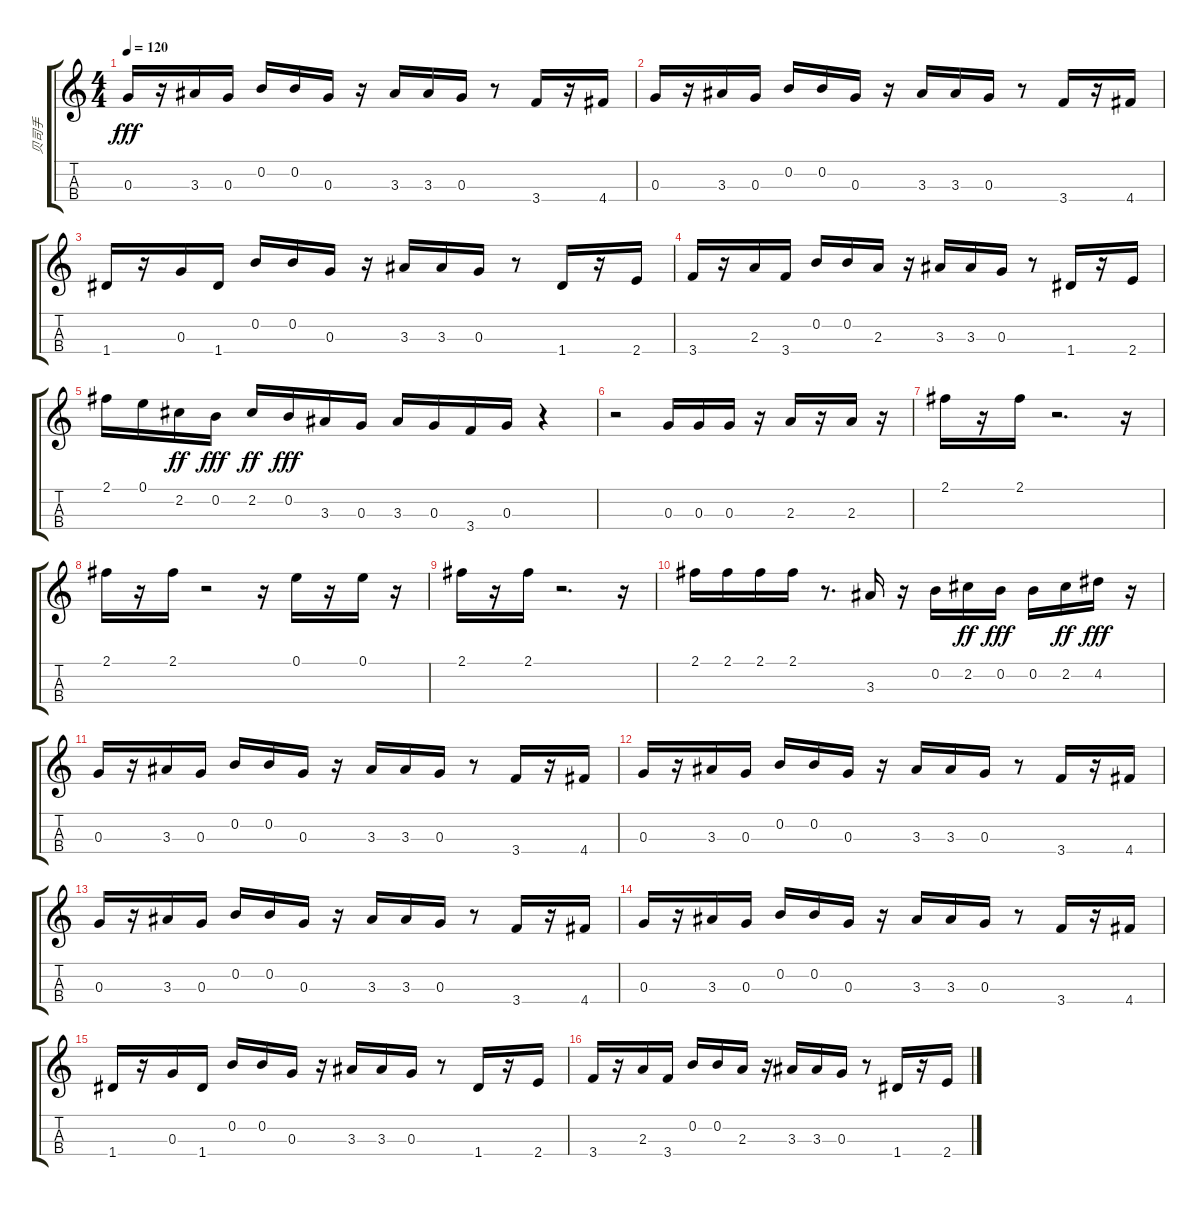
\track ("贝司手" "贝司手") {instrument electricbassfinger}
\staff {score tabs}
\tuning (E4 B3 G3 D3) {hide}
\ts (4 4)
\tempo 120
\clef g2
\ks c
0.3.16{dy fff} r.16 3.3.16 0.3.16 0.2.16 0.2.16 0.3.16 r.16 3.3.16 3.3.16 0.3.16 r.8 3.4.16 r.16 4.4.16 |
0.3.16 r.16 3.3.16 0.3.16 0.2.16 0.2.16 0.3.16 r.16 3.3.16 3.3.16 0.3.16 r.8 3.4.16 r.16 4.4.16 |
1.4.16 r.16 0.3.16 1.4.16 0.2.16 0.2.16 0.3.16 r.16 3.3.16 3.3.16 0.3.16 r.8 1.4.16 r.16 2.4.16 |
3.4.16 r.16 2.3.16 3.4.16 0.2.16 0.2.16 2.3.16 r.16 3.3.16 3.3.16 0.3.16 r.8 1.4.16 r.16 2.4.16 |
2.1.16 0.1.16 2.2.16{dy ff} 0.2.16{dy fff} 2.2.16{dy ff} 0.2.16{dy fff} 3.3.16 0.3.16 3.3.16 0.3.16 3.4.16 0.3.16 r.4 |
r.2 0.3.16 0.3.16 0.3.16 r.16 2.3.16 r.16 2.3.16 r.16 |
2.1.16 r.16 2.1.16 r.2{d} r.16 |
2.1.16 r.16 2.1.16 r.2 r.16 0.1.16 r.16 0.1.16 r.16 |
2.1.16 r.16 2.1.16 r.2{d} r.16 |
2.1.16 2.1.16 2.1.16 2.1.16 r.8{d} 3.3.16 r.16 0.2.16 2.2.16{dy ff} 0.2.16{dy fff} 0.2.16 2.2.16{dy ff} 4.2.16{dy fff} r.16 |
0.3.16 r.16 3.3.16 0.3.16 0.2.16 0.2.16 0.3.16 r.16 3.3.16 3.3.16 0.3.16 r.8 3.4.16 r.16 4.4.16 |
0.3.16 r.16 3.3.16 0.3.16 0.2.16 0.2.16 0.3.16 r.16 3.3.16 3.3.16 0.3.16 r.8 3.4.16 r.16 4.4.16 |
0.3.16 r.16 3.3.16 0.3.16 0.2.16 0.2.16 0.3.16 r.16 3.3.16 3.3.16 0.3.16 r.8 3.4.16 r.16 4.4.16 |
0.3.16 r.16 3.3.16 0.3.16 0.2.16 0.2.16 0.3.16 r.16 3.3.16 3.3.16 0.3.16 r.8 3.4.16 r.16 4.4.16 |
1.4.16 r.16 0.3.16 1.4.16 0.2.16 0.2.16 0.3.16 r.16 3.3.16 3.3.16 0.3.16 r.8 1.4.16 r.16 2.4.16 |
3.4.16 r.16 2.3.16 3.4.16 0.2.16 0.2.16 2.3.16 r.16 3.3.16 3.3.16 0.3.16 r.8 1.4.16 r.16 2.4.16
